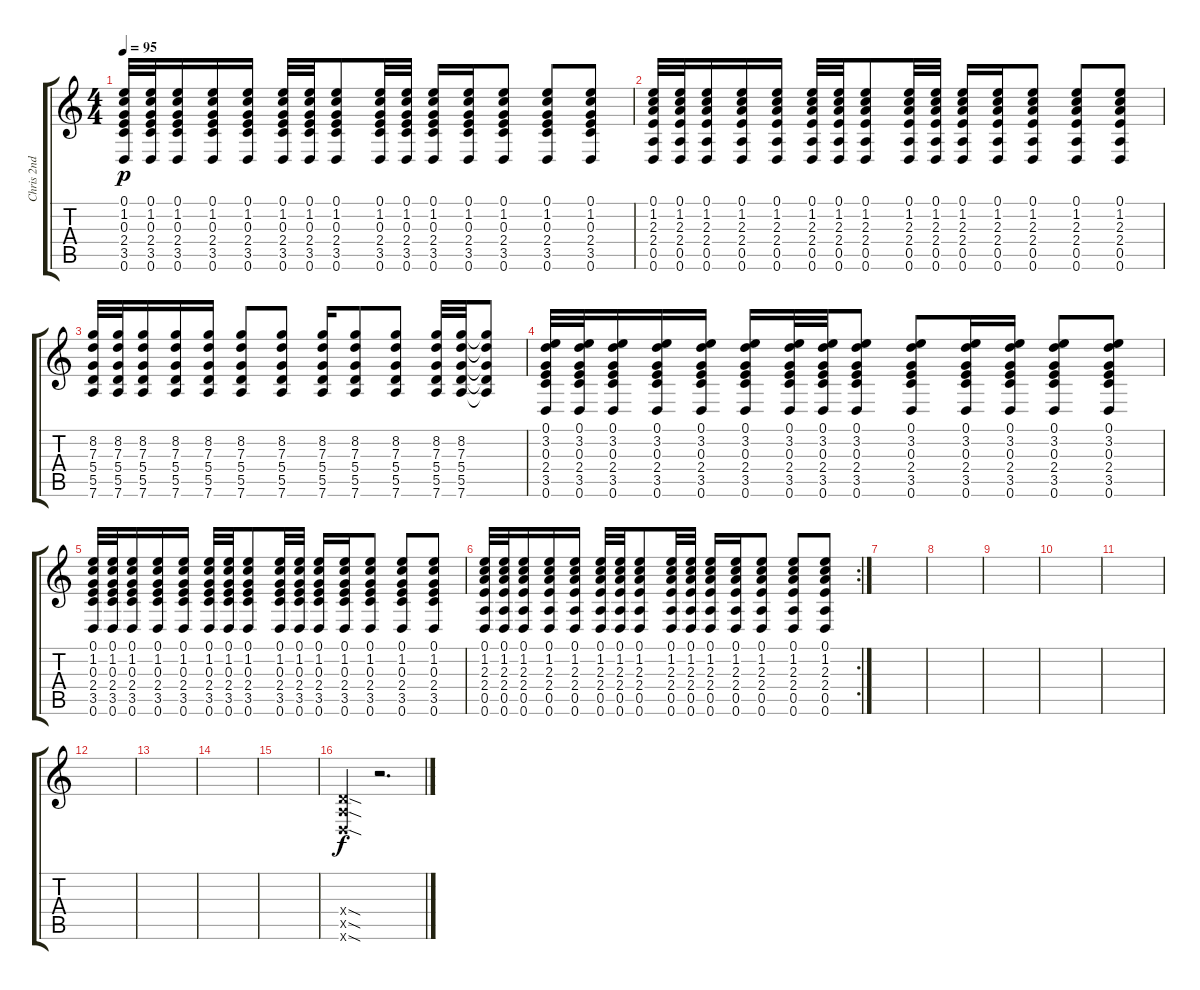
\track ("Chris 2nd guitar acoustic" "Chris 2nd ") {instrument acousticguitarsteel}
\staff {score tabs}
\tuning (E4 B3 G3 D3 A2 D2) {hide}
\ts (4 4)
\tempo 95
\clef g2
\ks c
(0.1 1.2 0.3 2.4 3.5 0.6).32{dy p} (0.1 1.2 0.3 2.4 3.5 0.6).32 (0.1 1.2 0.3 2.4 3.5 0.6).16 (0.1 1.2 0.3 2.4 3.5 0.6).16 (0.1 1.2 0.3 2.4 3.5 0.6).16 (0.1 1.2 0.3 2.4 3.5 0.6).32 (0.1 1.2 0.3 2.4 3.5 0.6).32 (0.1 1.2 0.3 2.4 3.5 0.6).8 (0.1 1.2 0.3 2.4 3.5 0.6).32 (0.1 1.2 0.3 2.4 3.5 0.6).32 (0.1 1.2 0.3 2.4 3.5 0.6).16 (0.1 1.2 0.3 2.4 3.5 0.6).16 (0.1 1.2 0.3 2.4 3.5 0.6).8 (0.1 1.2 0.3 2.4 3.5 0.6).8 (0.1 1.2 0.3 2.4 3.5 0.6).8 |
(0.1 1.2 2.3 2.4 0.5 0.6).32 (0.1 1.2 2.3 2.4 0.5 0.6).32 (0.1 1.2 2.3 2.4 0.5 0.6).16 (0.1 1.2 2.3 2.4 0.5 0.6).16 (0.1 1.2 2.3 2.4 0.5 0.6).16 (0.1 1.2 2.3 2.4 0.5 0.6).32 (0.1 1.2 2.3 2.4 0.5 0.6).32 (0.1 1.2 2.3 2.4 0.5 0.6).8 (0.1 1.2 2.3 2.4 0.5 0.6).32 (0.1 1.2 2.3 2.4 0.5 0.6).32 (0.1 1.2 2.3 2.4 0.5 0.6).16 (0.1 1.2 2.3 2.4 0.5 0.6).16 (0.1 1.2 2.3 2.4 0.5 0.6).8 (0.1 1.2 2.3 2.4 0.5 0.6).8 (0.1 1.2 2.3 2.4 0.5 0.6).8 |
(8.2 7.3 5.4 5.5 7.6).32{instrument acousticguitarnylon} (8.2 7.3 5.4 5.5 7.6).32 (8.2 7.3 5.4 5.5 7.6).16 (8.2 7.3 5.4 5.5 7.6).16 (8.2 7.3 5.4 5.5 7.6).16 (8.2 7.3 5.4 5.5 7.6).8 (8.2 7.3 5.4 5.5 7.6).8 (8.2 7.3 5.4 5.5 7.6).16 (8.2 7.3 5.4 5.5 7.6).8 (8.2 7.3 5.4 5.5 7.6).8 (8.2 7.3 5.4 5.5 7.6).32 (8.2 7.3 5.4 5.5 7.6).32 (8.2{t} 7.3{t} 5.4{t} 5.5{t} 7.6{t}).8 |
(0.1 3.2 0.3 2.4 3.5 0.6).32 (0.1 3.2 0.3 2.4 3.5 0.6).32 (0.1 3.2 0.3 2.4 3.5 0.6).16 (0.1 3.2 0.3 2.4 3.5 0.6).16 (0.1 3.2 0.3 2.4 3.5 0.6).16 (0.1 3.2 0.3 2.4 3.5 0.6).16 (0.1 3.2 0.3 2.4 3.5 0.6).32 (0.1 3.2 0.3 2.4 3.5 0.6).32 (0.1 3.2 0.3 2.4 3.5 0.6).8 (0.1 3.2 0.3 2.4 3.5 0.6).8 (0.1 3.2 0.3 2.4 3.5 0.6).16 (0.1 3.2 0.3 2.4 3.5 0.6).16 (0.1 3.2 0.3 2.4 3.5 0.6).8 (0.1 3.2 0.3 2.4 3.5 0.6).8 |
(0.1 1.2 0.3 2.4 3.5 0.6).32 (0.1 1.2 0.3 2.4 3.5 0.6).32 (0.1 1.2 0.3 2.4 3.5 0.6).16 (0.1 1.2 0.3 2.4 3.5 0.6).16 (0.1 1.2 0.3 2.4 3.5 0.6).16 (0.1 1.2 0.3 2.4 3.5 0.6).32 (0.1 1.2 0.3 2.4 3.5 0.6).32 (0.1 1.2 0.3 2.4 3.5 0.6).8 (0.1 1.2 0.3 2.4 3.5 0.6).32 (0.1 1.2 0.3 2.4 3.5 0.6).32 (0.1 1.2 0.3 2.4 3.5 0.6).16 (0.1 1.2 0.3 2.4 3.5 0.6).16 (0.1 1.2 0.3 2.4 3.5 0.6).8 (0.1 1.2 0.3 2.4 3.5 0.6).8 (0.1 1.2 0.3 2.4 3.5 0.6).8 |
\rc 2
(0.1 1.2 2.3 2.4 0.5 0.6).32 (0.1 1.2 2.3 2.4 0.5 0.6).32 (0.1 1.2 2.3 2.4 0.5 0.6).16 (0.1 1.2 2.3 2.4 0.5 0.6).16 (0.1 1.2 2.3 2.4 0.5 0.6).16 (0.1 1.2 2.3 2.4 0.5 0.6).32 (0.1 1.2 2.3 2.4 0.5 0.6).32 (0.1 1.2 2.3 2.4 0.5 0.6).8 (0.1 1.2 2.3 2.4 0.5 0.6).32 (0.1 1.2 2.3 2.4 0.5 0.6).32 (0.1 1.2 2.3 2.4 0.5 0.6).16 (0.1 1.2 2.3 2.4 0.5 0.6).16 (0.1 1.2 2.3 2.4 0.5 0.6).8 (0.1 1.2 2.3 2.4 0.5 0.6).8 (0.1 1.2 2.3 2.4 0.5 0.6).8 |
|
|
|
|
|
|
|
|
|
(0.4{sod x} 0.5{sod x} 0.6{sod x}).4{dy f} r.2{d}
